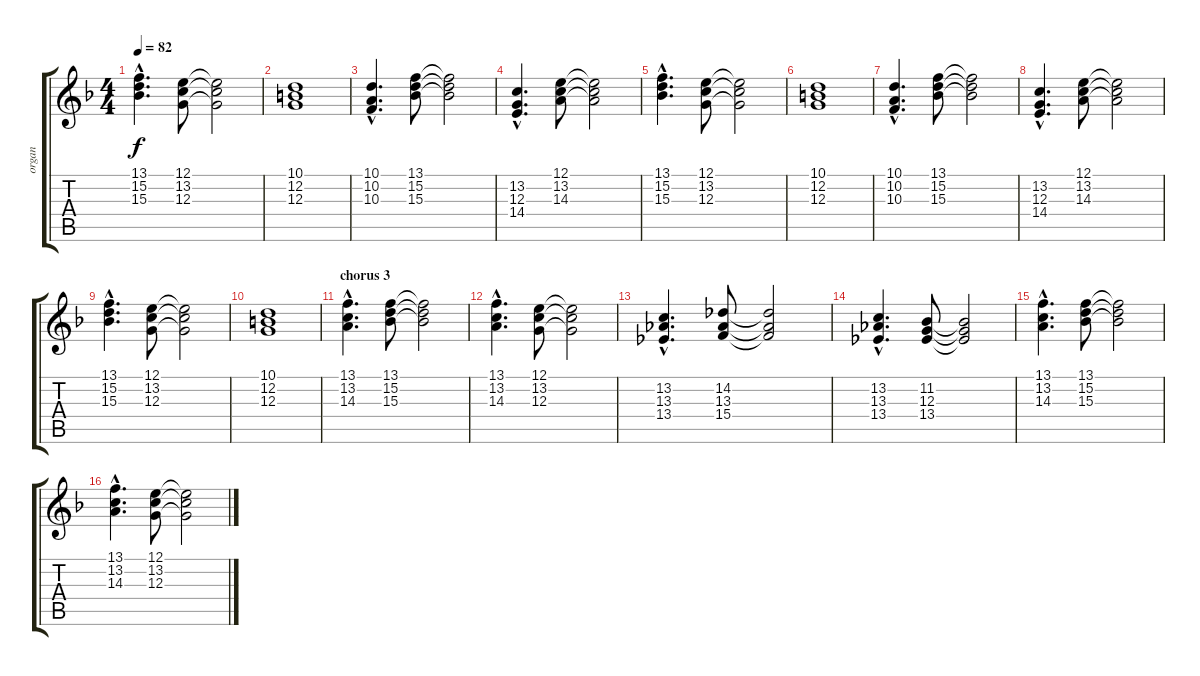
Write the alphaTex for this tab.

\track ("organ" "organ") {instrument drawbarorgan}
\staff {score tabs}
\tuning (E4 B3 G3 D3 A2 E2) {hide}
\ts (4 4)
\tempo 82
\clef g2
\ks f
(13.1{hac} 15.2{hac} 15.3{hac}).4{d dy f} (12.1 13.2 12.3).8 (12.1{t} 13.2{t} 12.3{t}).2 |
(10.1 12.2 12.3).1 |
(10.1{hac} 10.2{hac} 10.3{hac}).4{d} (13.1 15.2 15.3).8 (13.1{t} 15.2{t} 15.3{t}).2 |
(13.2{hac} 12.3{hac} 14.4{hac}).4{d} (12.1 13.2 14.3).8 (12.1{t} 13.2{t} 14.3{t}).2 |
(13.1{hac} 15.2{hac} 15.3{hac}).4{d} (12.1 13.2 12.3).8 (12.1{t} 13.2{t} 12.3{t}).2 |
(10.1 12.2 12.3).1 |
(10.1{hac} 10.2{hac} 10.3{hac}).4{d} (13.1 15.2 15.3).8 (13.1{t} 15.2{t} 15.3{t}).2 |
(13.2{hac} 12.3{hac} 14.4{hac}).4{d} (12.1 13.2 14.3).8 (12.1{t} 13.2{t} 14.3{t}).2 |
(13.1{hac} 15.2{hac} 15.3{hac}).4{d} (12.1 13.2 12.3).8 (12.1{t} 13.2{t} 12.3{t}).2 |
(10.1 12.2 12.3).1 |
\section ("" "chorus 3")
(13.1{hac} 13.2{hac} 14.3{hac}).4{d} (13.1 15.2 15.3).8 (13.1{t} 15.2{t} 15.3{t}).2 |
(13.1{hac} 13.2{hac} 14.3{hac}).4{d} (12.1 13.2 12.3).8 (12.1{t} 13.2{t} 12.3{t}).2 |
(13.2{hac} 13.3{hac} 13.4{hac}).4{d} (14.2 13.3 15.4).8 (14.2{t} 13.3{t} 15.4{t}).2 |
(13.2{hac} 13.3{hac} 13.4{hac}).4{d} (11.2 12.3 13.4).8 (11.2{t} 12.3{t} 13.4{t}).2 |
(13.1{hac} 13.2{hac} 14.3{hac}).4{d} (13.1 15.2 15.3).8 (13.1{t} 15.2{t} 15.3{t}).2 |
(13.1{hac} 13.2{hac} 14.3{hac}).4{d} (12.1 13.2 12.3).8 (12.1{t} 13.2{t} 12.3{t}).2
